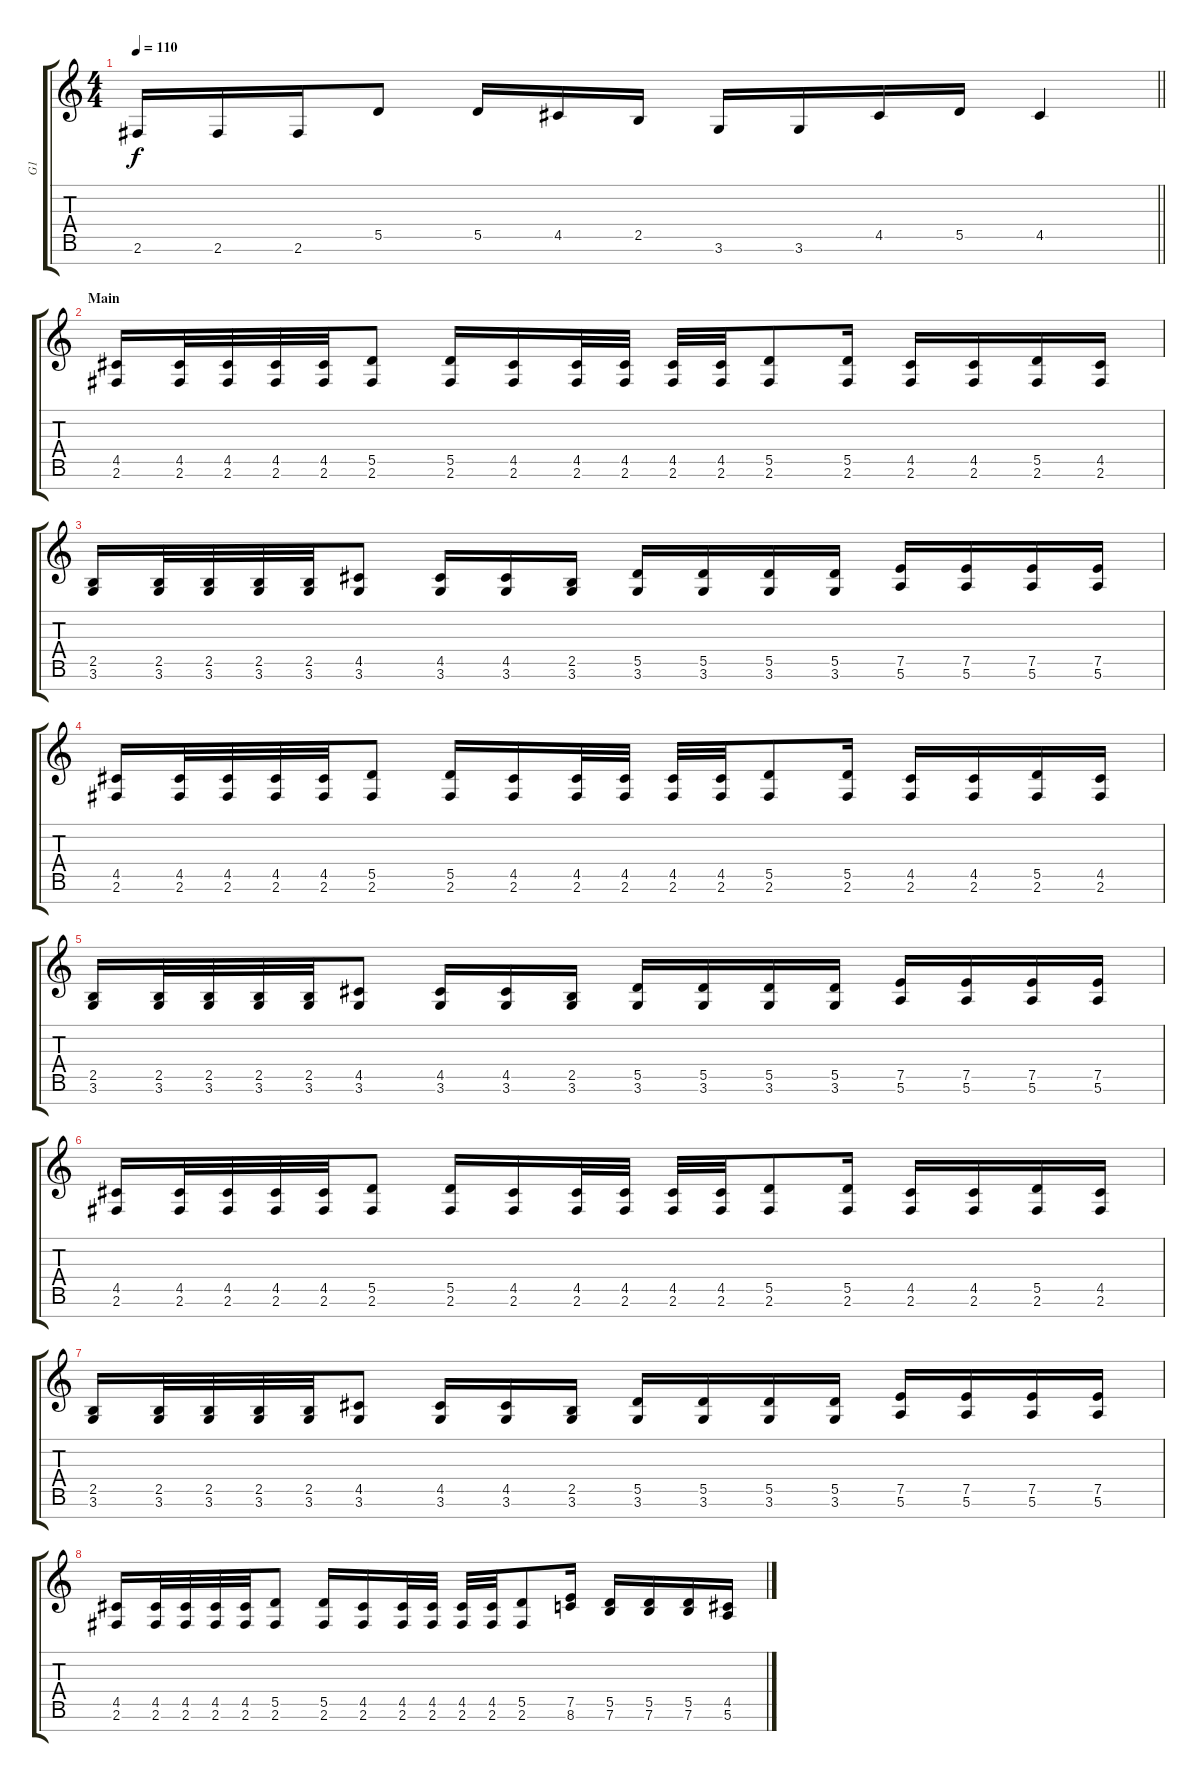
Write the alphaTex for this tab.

\track ("G1" "G1") {instrument distortionguitar}
\staff {score tabs}
\tuning (E4 B3 G3 D3 A2 E2 B1) {hide}
\ts (4 4)
\tempo 110
\clef g2
\barLineRight lightlight
\ks c
2.6.16{dy f} 2.6.16 2.6.16 5.5.8 5.5.16 4.5.16 2.5.16 3.6.16 3.6.16 4.5.16 5.5.16 4.5.4 |
\section ("" "Main")
(4.5 2.6).16 (4.5 2.6).32 (4.5 2.6).32 (4.5 2.6).32 (4.5 2.6).32 (5.5 2.6).8 (5.5 2.6).16 (4.5 2.6).16 (4.5 2.6).32 (4.5 2.6).32 (4.5 2.6).32 (4.5 2.6).32 (5.5 2.6).8 (5.5 2.6).16 (4.5 2.6).16 (4.5 2.6).16 (5.5 2.6).16 (4.5 2.6).16 |
(2.5 3.6).16 (2.5 3.6).32 (2.5 3.6).32 (2.5 3.6).32 (2.5 3.6).32 (4.5 3.6).8 (4.5 3.6).16 (4.5 3.6).16 (2.5 3.6).16 (5.5 3.6).16 (5.5 3.6).16 (5.5 3.6).16 (5.5 3.6).16 (7.5 5.6).16 (7.5 5.6).16 (7.5 5.6).16 (7.5 5.6).16 |
(4.5 2.6).16 (4.5 2.6).32 (4.5 2.6).32 (4.5 2.6).32 (4.5 2.6).32 (5.5 2.6).8 (5.5 2.6).16 (4.5 2.6).16 (4.5 2.6).32 (4.5 2.6).32 (4.5 2.6).32 (4.5 2.6).32 (5.5 2.6).8 (5.5 2.6).16 (4.5 2.6).16 (4.5 2.6).16 (5.5 2.6).16 (4.5 2.6).16 |
(2.5 3.6).16 (2.5 3.6).32 (2.5 3.6).32 (2.5 3.6).32 (2.5 3.6).32 (4.5 3.6).8 (4.5 3.6).16 (4.5 3.6).16 (2.5 3.6).16 (5.5 3.6).16 (5.5 3.6).16 (5.5 3.6).16 (5.5 3.6).16 (7.5 5.6).16 (7.5 5.6).16 (7.5 5.6).16 (7.5 5.6).16 |
(4.5 2.6).16 (4.5 2.6).32 (4.5 2.6).32 (4.5 2.6).32 (4.5 2.6).32 (5.5 2.6).8 (5.5 2.6).16 (4.5 2.6).16 (4.5 2.6).32 (4.5 2.6).32 (4.5 2.6).32 (4.5 2.6).32 (5.5 2.6).8 (5.5 2.6).16 (4.5 2.6).16 (4.5 2.6).16 (5.5 2.6).16 (4.5 2.6).16 |
(2.5 3.6).16 (2.5 3.6).32 (2.5 3.6).32 (2.5 3.6).32 (2.5 3.6).32 (4.5 3.6).8 (4.5 3.6).16 (4.5 3.6).16 (2.5 3.6).16 (5.5 3.6).16 (5.5 3.6).16 (5.5 3.6).16 (5.5 3.6).16 (7.5 5.6).16 (7.5 5.6).16 (7.5 5.6).16 (7.5 5.6).16 |
(4.5 2.6).16 (4.5 2.6).32 (4.5 2.6).32 (4.5 2.6).32 (4.5 2.6).32 (5.5 2.6).8 (5.5 2.6).16 (4.5 2.6).16 (4.5 2.6).32 (4.5 2.6).32 (4.5 2.6).32 (4.5 2.6).32 (5.5 2.6).8 (7.5 8.6).16 (5.5 7.6).16 (5.5 7.6).16 (5.5 7.6).16 (4.5 5.6).16
